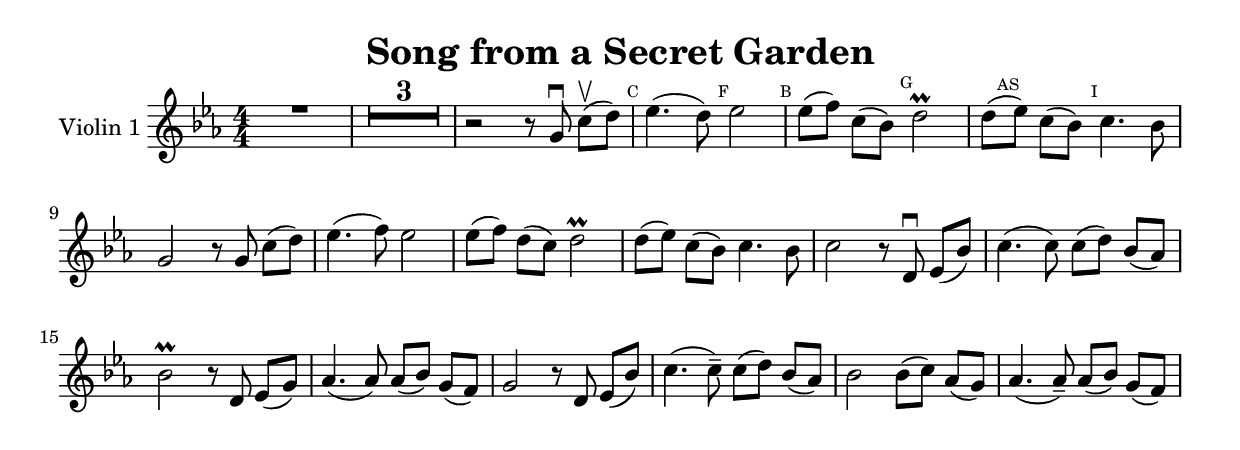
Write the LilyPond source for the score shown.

\version "2.18.2"

\header {
  title = "Song from a Secret Garden"
}

\paper {
    #(set-paper-size "a4")
}

global = {
    \time 4/4
}

\score {
  \new StaffGroup \relative a' \repeat volta 1 {
    \set Staff.instrumentName = #"Violin 1"

    % "b" Symbole auf Notenlinen => Ton wird eine halbe Note tiefer gespielt
    \set Staff.keySignature = #`(((0 . 6) . ,FLAT)
                               ((0 . 9) . ,FLAT)
                               ((0 . 5) . ,FLAT)
                              )
    \compressFullBarRests
    \numericTimeSignature
    \override MultiMeasureRest.expand-limit = #2
    \override MultiMeasureRest.staff-position = #2
    \omit Accidental  % omit natural marks (Auflösungszeichen) - alternativ: b8 -> bes8

     R1 |
     R1*3 |
     r2 r8 g\downbow c[\upbow(d)] |
     % Frage; ist in der handschriftichen Fassung ein "C" über dem Notenkopf? Dann ein "F" und "B" ?
     % sind dafür ausdruckelemente (http://lilypond.org/doc/v2.19/Documentation/notation/expressive-marks-attached-to-notes)
     % oder simple Textartige Zeichen (http://lilypond.org/doc/v2.18/Documentation/notation/writing-text#text-marks) 
     % angemessen?
     \mark \markup { \teeny C } e4.( d8) \mark \markup { \teeny F }  e2 |
     \mark \markup { \teeny B } e8[( f8)] c8[( b8)]  \mark \markup { \teeny G } d2\prall |
      % ende der ersten reihe

      d8[(\mark \markup { \teeny AS }  e8)] c8[( b8)] \mark \markup { \teeny I } c4. b8 |
      g2 r8 g8 c8[( d8)] |
      e4.( f8) e2 |
      e8[( f8)] d8[( c8)] d2\prall 
      % ende der zweiten reihe

      d8[(e8)] c8[( b8)] c4. b8 |
      c2 r8 d,\downbow e[(b')] |
      c4.( c8) c8( d8) b[( a)]
       % ende der dritten reihe
 
      b2\prall r8 d, e[( g)]
      a4.( a8) a8[( b8)] g8[( f8)]
      g2 r8 d8 e[( b')]
       % ende der vierten reihe

      % http://lilypond.org/doc/v2.19/Documentation/notation/expressive-marks-attached-to-notes
      % tenuto => -- => strich über notenkpf / Artikulationszeichen
      c4.(c8--) c[( d)] b[( a)] |
      b2 b8[( c)] a[( g)] |
      a4.( a8--) a8[( b)] g8[( f)] 
    }
}